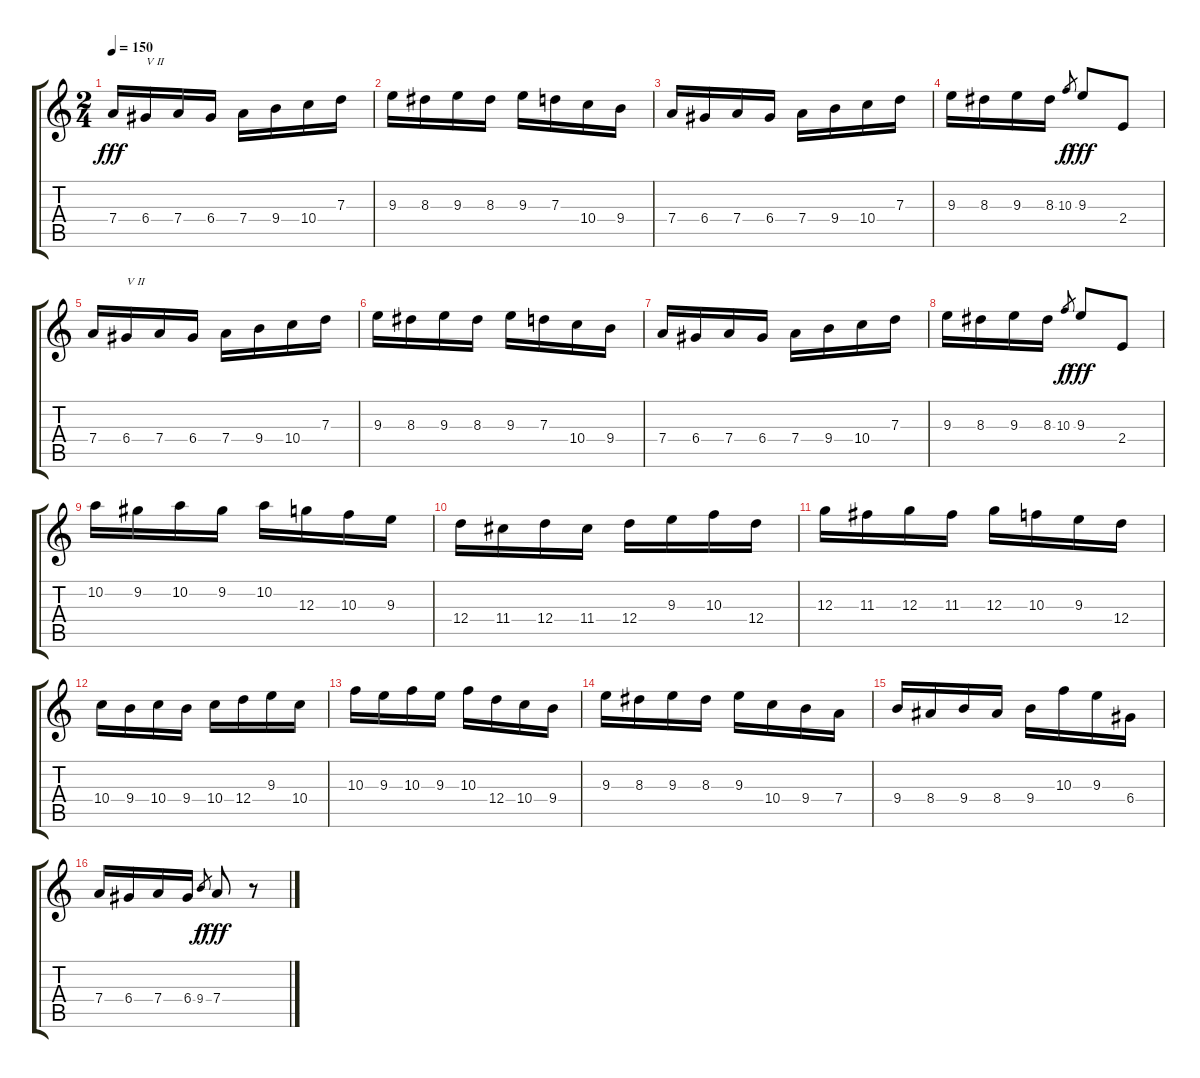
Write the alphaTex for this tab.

\track "" {instrument distortionguitar}
\staff {score tabs}
\tuning (E4 B3 G3 D3 A2 E2) {hide}
\ts (2 4)
\tempo 150
\clef g2
\ks c
7.4.16{dy fff} 6.4.16{txt "V II"} 7.4.16 6.4.16 7.4.16 9.4.16 10.4.16 7.3.16 |
9.3.16 8.3.16 9.3.16 8.3.16 9.3.16 7.3.16 10.4.16 9.4.16 |
7.4.16 6.4.16 7.4.16 6.4.16 7.4.16 9.4.16 10.4.16 7.3.16 |
9.3.16 8.3.16 9.3.16 8.3.16 10.3.8{gr dy f} 9.3.8{dy fff} 2.4.8 |
7.4.16 6.4.16{txt "V II"} 7.4.16 6.4.16 7.4.16 9.4.16 10.4.16 7.3.16 |
9.3.16 8.3.16 9.3.16 8.3.16 9.3.16 7.3.16 10.4.16 9.4.16 |
7.4.16 6.4.16 7.4.16 6.4.16 7.4.16 9.4.16 10.4.16 7.3.16 |
9.3.16 8.3.16 9.3.16 8.3.16 10.3.8{gr dy f} 9.3.8{dy fff} 2.4.8 |
10.2.16 9.2.16 10.2.16 9.2.16 10.2.16 12.3.16 10.3.16 9.3.16 |
12.4.16 11.4.16 12.4.16 11.4.16 12.4.16 9.3.16 10.3.16 12.4.16 |
12.3.16 11.3.16 12.3.16 11.3.16 12.3.16 10.3.16 9.3.16 12.4.16 |
10.4.16 9.4.16 10.4.16 9.4.16 10.4.16 12.4.16 9.3.16 10.4.16 |
10.3.16 9.3.16 10.3.16 9.3.16 10.3.16 12.4.16 10.4.16 9.4.16 |
9.3.16 8.3.16 9.3.16 8.3.16 9.3.16 10.4.16 9.4.16 7.4.16 |
9.4.16 8.4.16 9.4.16 8.4.16 9.4.16 10.3.16 9.3.16 6.4.16 |
7.4.16 6.4.16 7.4.16 6.4.16 9.4.8{gr dy f} 7.4.8{dy fff} r.8
